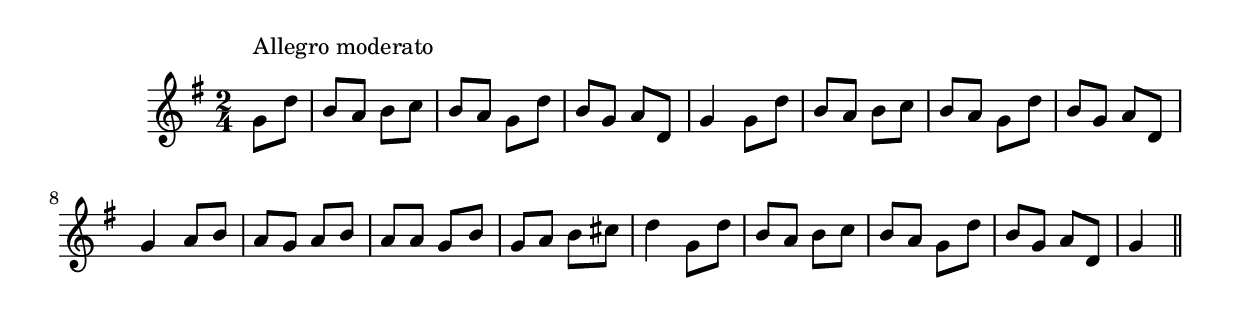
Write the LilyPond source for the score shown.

\version "2.14.0"
%{\header {
  title = "Autrefois le Rat de Ville (France)"
  composer = "anonymous"
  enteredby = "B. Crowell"
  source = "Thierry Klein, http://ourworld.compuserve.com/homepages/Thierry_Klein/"
}%}
\score{{\key g \major
\time 2/4
%{\tempo 8=145
%}\relative g' {
  \partial 4
  g8^\markup{\column { "Allegro moderato" " " }} d' | b a b c | b a g d' | b g a d, |
  g4 g8 d' | b a b c | b a g d' | b g a d, | g4 a8 b |
  a g a b | a a g b | g a b cis | d4 g,8 d' |
  b a b c | b a g d' | b g a d, | g4
  \bar "||"
}

}}